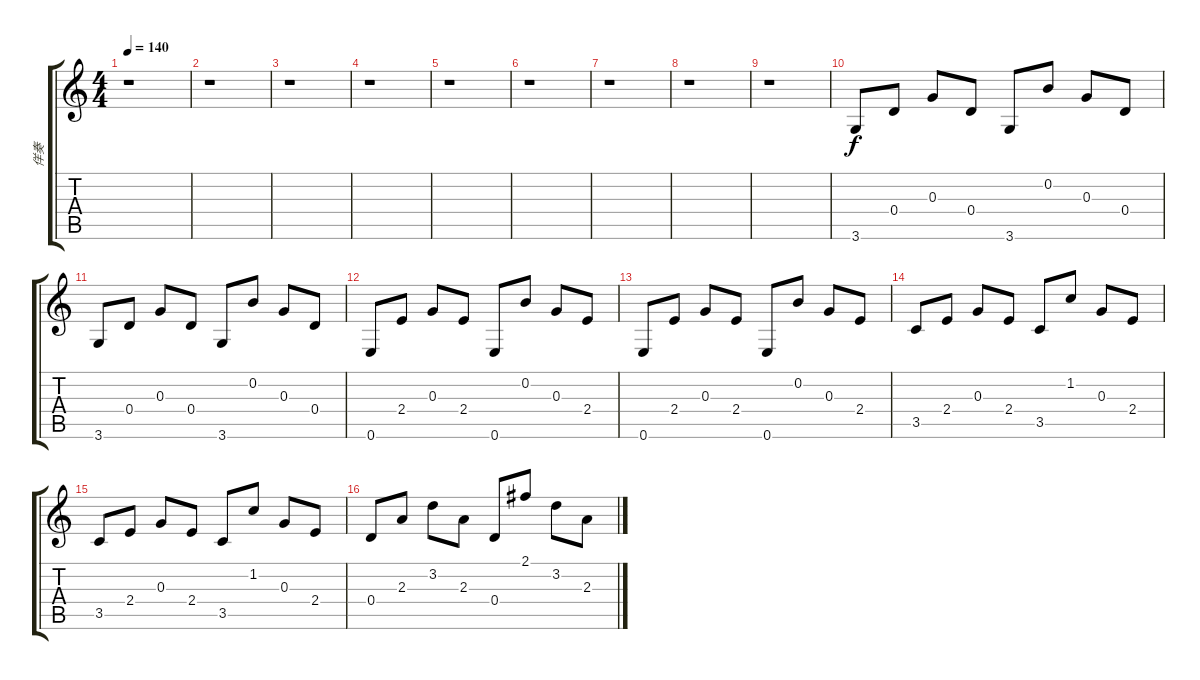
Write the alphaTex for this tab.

\track ("佯奏" "佯奏") {instrument electricguitarclean}
\staff {score tabs}
\tuning (E4 B3 G3 D3 A2 E2) {hide}
\ts (4 4)
\tempo 140
\clef g2
\ks c
r.1{dy f} |
r.1 |
r.1 |
r.1 |
r.1 |
r.1 |
r.1 |
r.1 |
r.1 |
3.6.8 0.4.8 0.3.8 0.4.8 3.6.8 0.2.8 0.3.8 0.4.8 |
3.6.8 0.4.8 0.3.8 0.4.8 3.6.8 0.2.8 0.3.8 0.4.8 |
0.6.8 2.4.8 0.3.8 2.4.8 0.6.8 0.2.8 0.3.8 2.4.8 |
0.6.8 2.4.8 0.3.8 2.4.8 0.6.8 0.2.8 0.3.8 2.4.8 |
3.5.8 2.4.8 0.3.8 2.4.8 3.5.8 1.2.8 0.3.8 2.4.8 |
3.5.8 2.4.8 0.3.8 2.4.8 3.5.8 1.2.8 0.3.8 2.4.8 |
0.4.8 2.3.8 3.2.8 2.3.8 0.4.8 2.1.8 3.2.8 2.3.8
